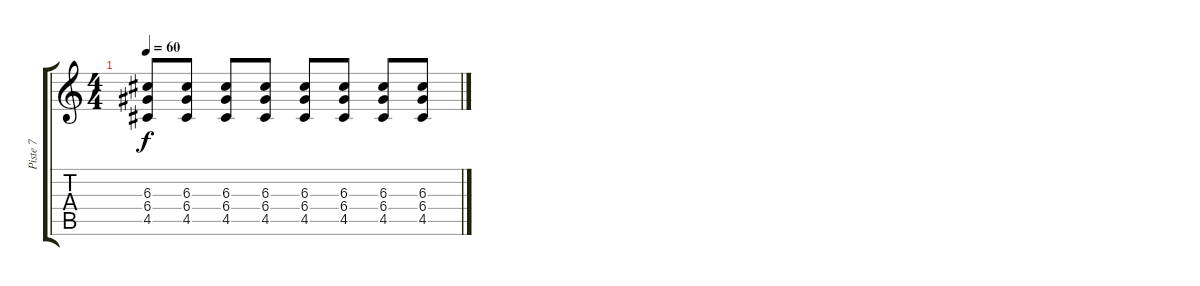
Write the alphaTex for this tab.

\track ("Piste 7" "Piste 7") {instrument distortionguitar}
\staff {score tabs}
\tuning (E4 B3 G3 D3 A2 E2) {hide}
\ts (4 4)
\tempo 60
\clef g2
\ks c
(6.3 6.4 4.5).8{dy f} (6.3 6.4 4.5).8 (6.3 6.4 4.5).8 (6.3 6.4 4.5).8 (6.3 6.4 4.5).8 (6.3 6.4 4.5).8 (6.3 6.4 4.5).8 (6.3 6.4 4.5).8
